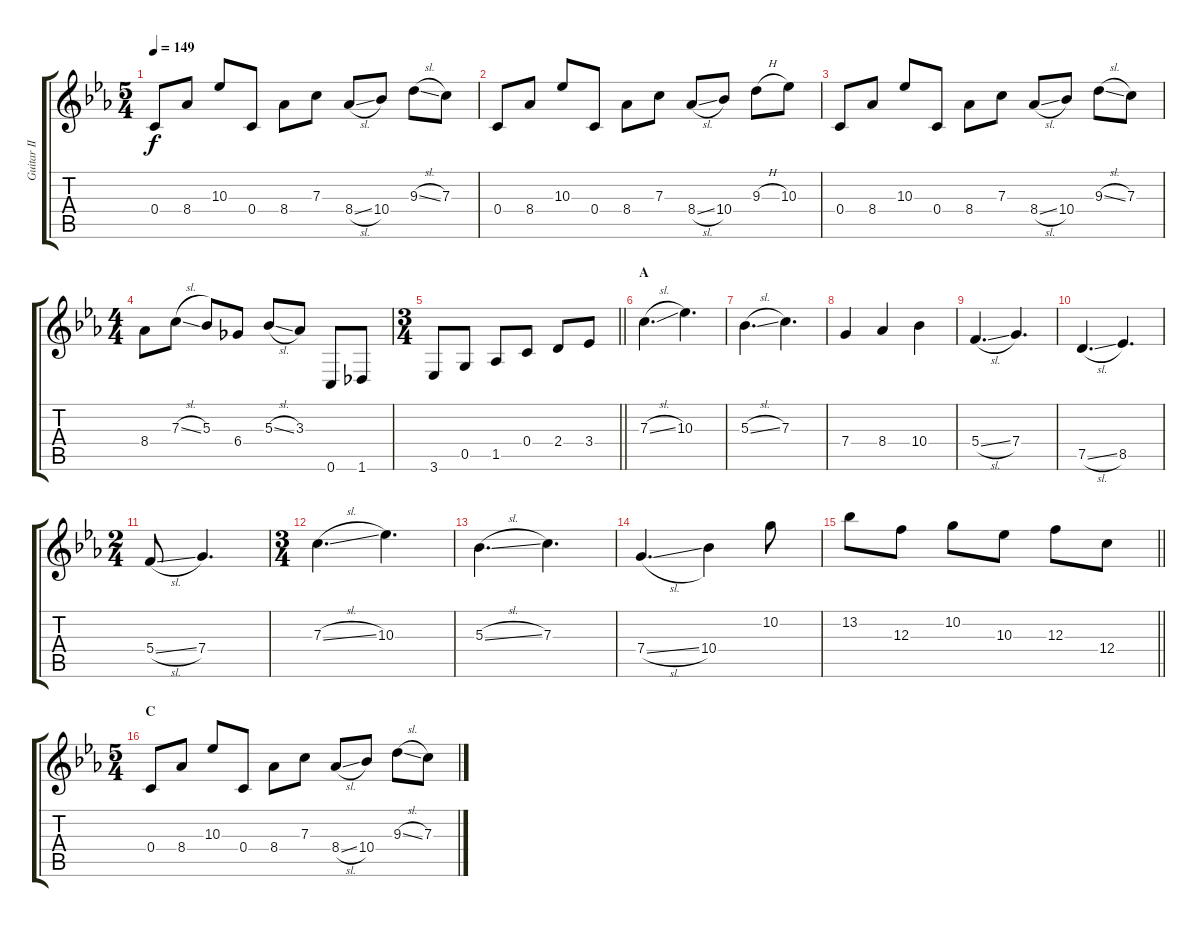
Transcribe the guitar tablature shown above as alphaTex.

\track ("Guitar II" "Guitar II") {instrument overdrivenguitar}
\staff {score tabs}
\tuning (D4 A3 F3 C3 G2 C2) {hide}
\ts (5 4)
\tempo 149
\clef g2
\ks cminor
0.4.8{dy f} 8.4.8 10.3.8 0.4.8 8.4.8 7.3.8 8.4{sl}.8 10.4.8 9.3{sl}.8 7.3.8 |
0.4.8 8.4.8 10.3.8 0.4.8 8.4.8 7.3.8 8.4{sl}.8 10.4.8 9.3{h}.8 10.3.8 |
0.4.8 8.4.8 10.3.8 0.4.8 8.4.8 7.3.8 8.4{sl}.8 10.4.8 9.3{sl}.8 7.3.8 |
\ts (4 4)
8.4.8 7.3{sl}.8 5.3.8 6.4.8 5.3{sl}.8 3.3.8 0.6.8 1.6.8 |
\ts (3 4)
\barLineRight lightlight
3.6.8 0.5.8 1.5.8 0.4.8 2.4.8 3.4.8 |
\section ("" "A")
7.3{sl}.4{d} 10.3.4{d} |
5.3{sl}.4{d} 7.3.4{d} |
7.4.4 8.4.4 10.4.4 |
5.4{sl}.4{d} 7.4.4{d} |
7.5{sl}.4{d} 8.5.4{d} |
\ts (2 4)
5.4{sl}.8 7.4.4{d} |
\ts (3 4)
7.3{sl}.4{d} 10.3.4{d} |
5.3{sl}.4{d} 7.3.4{d} |
7.4{sl}.4{d} 10.4.4 10.2.8 |
\barLineRight lightlight
13.2.8 12.3.8 10.2.8 10.3.8 12.3.8 12.4.8 |
\ts (5 4)
\section ("" "C")
0.4.8 8.4.8 10.3.8 0.4.8 8.4.8 7.3.8 8.4{sl}.8 10.4.8 9.3{sl}.8 7.3.8
